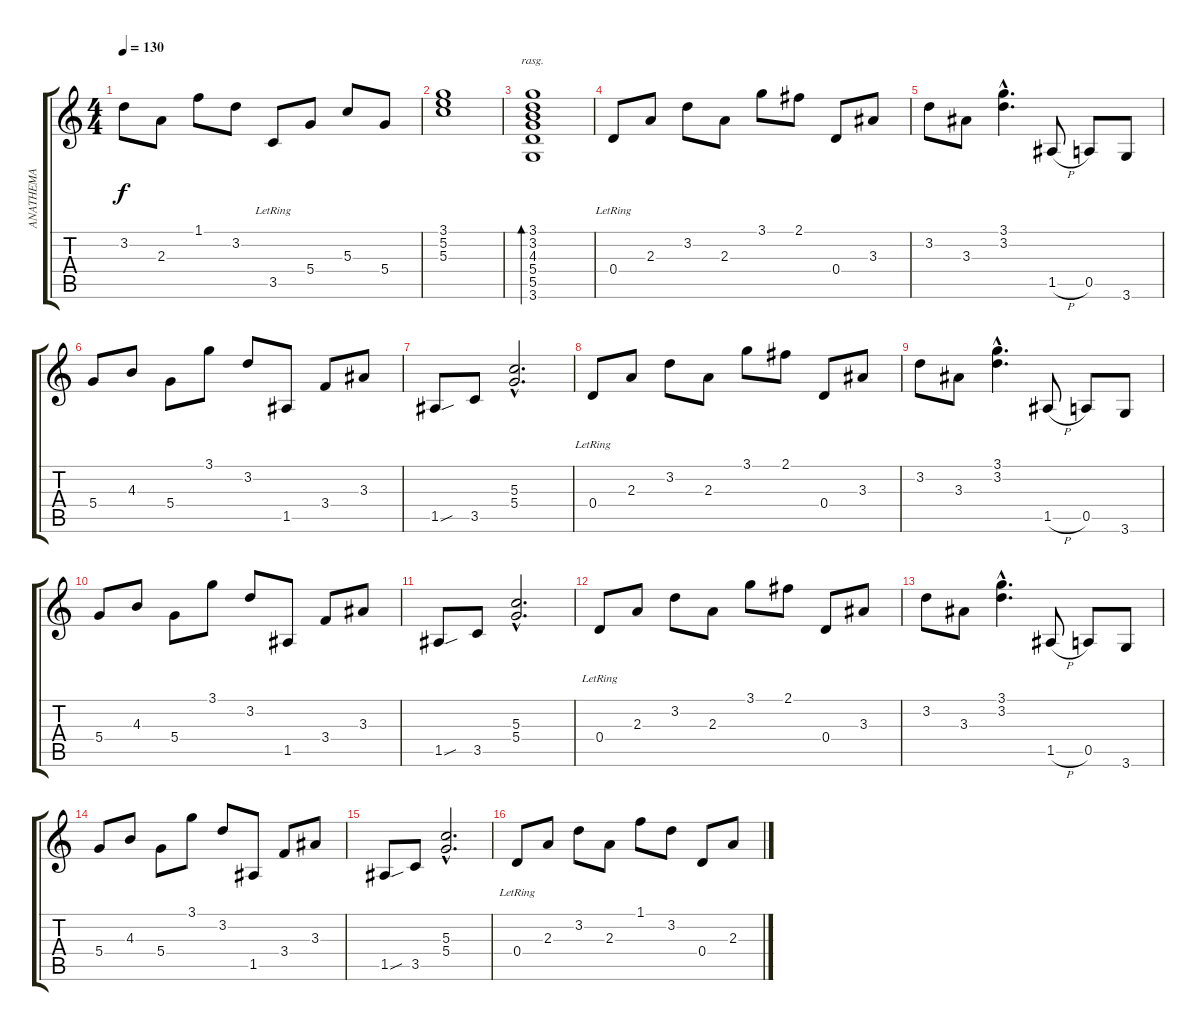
\track ("ANATHEMA" "ANATHEMA") {instrument acousticguitarnylon}
\staff {score tabs}
\tuning (E4 B3 G3 D3 A2 E2) {hide}
\ts (4 4)
\tempo 130
\clef g2
\ks c
3.2.8{dy f} 2.3.8 1.1.8 3.2.8 3.5{lr}.8 5.4.8 5.3.8 5.4.8 |
(3.1 5.2 5.3).1 |
(3.1 3.2 4.3 5.4 5.5 3.6).1{bd 240 rasg ii} |
0.4{lr}.8 2.3.8 3.2.8 2.3.8 3.1.8 2.1.8 0.4.8 3.3.8 |
3.2.8 3.3.8 (3.1{hac} 3.2{hac}).4{d} 1.5{h}.8 0.5.8 3.6.8 |
5.4.8 4.3.8 5.4.8 3.1.8 3.2.8 1.5.8 3.4.8 3.3.8 |
1.5{sou}.8 3.5.8 (5.3{hac} 5.4{hac}).2{d} |
0.4{lr}.8 2.3.8 3.2.8 2.3.8 3.1.8 2.1.8 0.4.8 3.3.8 |
3.2.8 3.3.8 (3.1{hac} 3.2{hac}).4{d} 1.5{h}.8 0.5.8 3.6.8 |
5.4.8 4.3.8 5.4.8 3.1.8 3.2.8 1.5.8 3.4.8 3.3.8 |
1.5{sou}.8 3.5.8 (5.3{hac} 5.4{hac}).2{d} |
0.4{lr}.8 2.3.8 3.2.8 2.3.8 3.1.8 2.1.8 0.4.8 3.3.8 |
3.2.8 3.3.8 (3.1{hac} 3.2{hac}).4{d} 1.5{h}.8 0.5.8 3.6.8 |
5.4.8 4.3.8 5.4.8 3.1.8 3.2.8 1.5.8 3.4.8 3.3.8 |
1.5{sou}.8 3.5.8 (5.3{hac} 5.4{hac}).2{d} |
0.4{lr}.8 2.3.8 3.2.8 2.3.8 1.1.8 3.2.8 0.4.8 2.3.8
